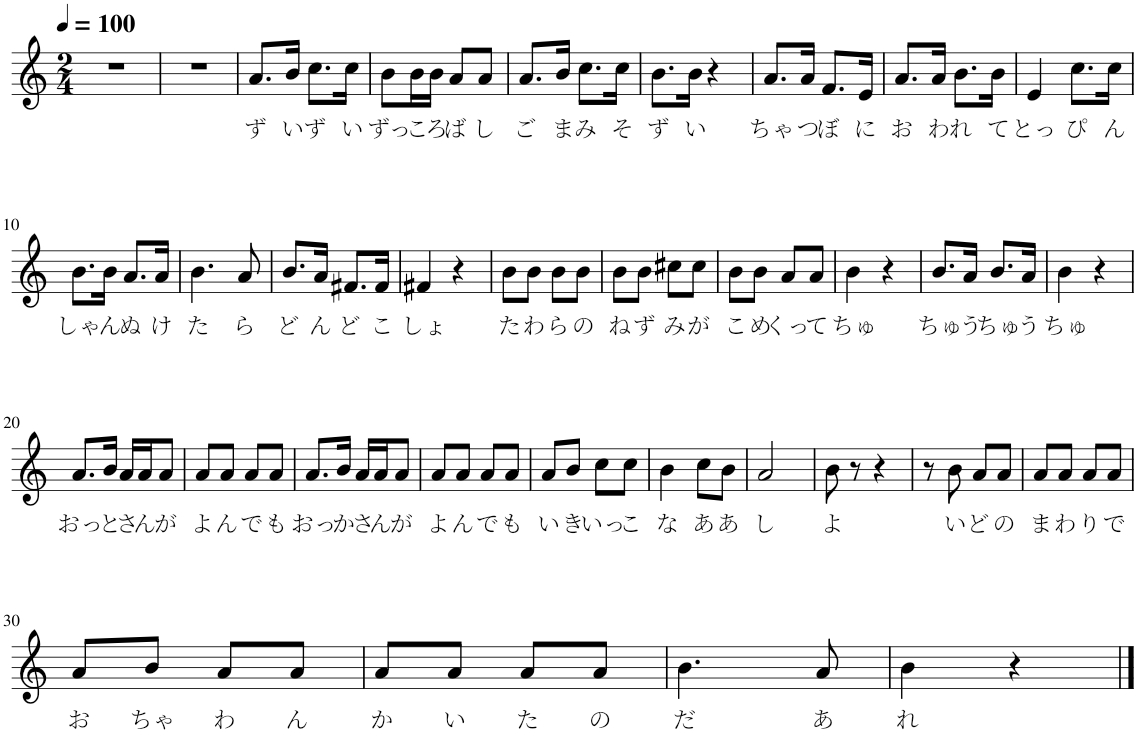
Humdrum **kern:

**kern	**text
*part1	*part1
*staff1	*staff1
*I"ピアノ	*
*clefG2	*
*k[]	*
*M2/4	*
*MM100	*
=1	=1
2r	.
=2	=2
2r	.
=3	=3
!	!LO:LY:b
8.a/L	ず
!	!LO:LY:b
16b/Jk	い
!	!LO:LY:b
8.cc\L	ず
!	!LO:LY:b
16cc\Jk	い
=4	=4
!	!LO:LY:b
8b\L	ずっ
!	!LO:LY:b
16b\L	こ
!	!LO:LY:b
16b\JJ	ろ
!	!LO:LY:b
8a/L	ば
!	!LO:LY:b
8a/J	し
=5	=5
!	!LO:LY:b
8.a/L	ご
!	!LO:LY:b
16b/Jk	ま
!	!LO:LY:b
8.cc\L	み
!	!LO:LY:b
16cc\Jk	そ
=6	=6
!	!LO:LY:b
8.b\L	ず
!	!LO:LY:b
16b\Jk	い
4r	.
=7	=7
!	!LO:LY:b
8.a/L	ちゃ
!	!LO:LY:b
16a/Jk	つ
!	!LO:LY:b
8.f/L	ぼ
!	!LO:LY:b
16e/Jk	に
=8	=8
!	!LO:LY:b
8.a/L	お
!	!LO:LY:b
16a/Jk	わ
!	!LO:LY:b
8.b\L	れ
!	!LO:LY:b
16b\Jk	て
=9	=9
!	!LO:LY:b
4e/	とっ
!	!LO:LY:b
8.cc\L	ぴ
!	!LO:LY:b
16cc\Jk	ん
!!LO:LB:g=z
=10	=10
!	!LO:LY:b
8.b\L	しゃ
!	!LO:LY:b
16b\Jk	ん
!	!LO:LY:b
8.a/L	ぬ
!	!LO:LY:b
16a/Jk	け
=11	=11
!	!LO:LY:b
4.b\	た
!	!LO:LY:b
8a/	ら
=12	=12
!	!LO:LY:b
8.b/L	ど
!	!LO:LY:b
16a/Jk	ん
!	!LO:LY:b
8.f#X/L	ど
!	!LO:LY:b
16f#/Jk	こ
=13	=13
!	!LO:LY:b
4f#X/	しょ
4r	.
=14	=14
!	!LO:LY:b
8b\L	た
!	!LO:LY:b
8b\J	わ
!	!LO:LY:b
8b\L	ら
!	!LO:LY:b
8b\J	の
=15	=15
!	!LO:LY:b
8b\L	ね
!	!LO:LY:b
8b\J	ず
!	!LO:LY:b
8cc#X\L	み
!	!LO:LY:b
8cc#\J	が
=16	=16
!	!LO:LY:b
8b\L	こ
!	!LO:LY:b
8b\J	め
!	!LO:LY:b
8a/L	くっ
!	!LO:LY:b
8a/J	て
=17	=17
!	!LO:LY:b
4b\	ちゅ
4r	.
=18	=18
!	!LO:LY:b
8.b/L	ちゅ
!	!LO:LY:b
16a/Jk	う
!	!LO:LY:b
8.b/L	ちゅ
!	!LO:LY:b
16a/Jk	う
=19	=19
!	!LO:LY:b
4b\	ちゅ
4r	.
!!LO:LB:g=z
=20	=20
!	!LO:LY:b
8.a/L	おっ
!	!LO:LY:b
16b/Jk	と
!	!LO:LY:b
16a/LL	さ
!	!LO:LY:b
16a/J	ん
!	!LO:LY:b
8a/J	が
=21	=21
!	!LO:LY:b
8a/L	よ
!	!LO:LY:b
8a/J	ん
!	!LO:LY:b
8a/L	で
!	!LO:LY:b
8a/J	も
=22	=22
!	!LO:LY:b
8.a/L	おっ
!	!LO:LY:b
16b/Jk	か
!	!LO:LY:b
16a/LL	さ
!	!LO:LY:b
16a/J	ん
!	!LO:LY:b
8a/J	が
=23	=23
!	!LO:LY:b
8a/L	よ
!	!LO:LY:b
8a/J	ん
!	!LO:LY:b
8a/L	で
!	!LO:LY:b
8a/J	も
=24	=24
!	!LO:LY:b
8a/L	い
!	!LO:LY:b
8b/J	き
!	!LO:LY:b
8cc\L	いっ
!	!LO:LY:b
8cc\J	こ
=25	=25
!	!LO:LY:b
4b\	な
!	!LO:LY:b
8cc\L	あ
!	!LO:LY:b
8b\J	あ
=26	=26
!	!LO:LY:b
2a/	し
=27	=27
!	!LO:LY:b
8b\	よ
8r	.
4r	.
=28	=28
8r	.
!	!LO:LY:b
8b\	い
!	!LO:LY:b
8a/L	ど
!	!LO:LY:b
8a/J	の
=29	=29
!	!LO:LY:b
8a/L	ま
!	!LO:LY:b
8a/J	わ
!	!LO:LY:b
8a/L	り
!	!LO:LY:b
8a/J	で
!!LO:LB:g=z
=30	=30
!	!LO:LY:b
8a/L	お
!	!LO:LY:b
8b/J	ちゃ
!	!LO:LY:b
8a/L	わ
!	!LO:LY:b
8a/J	ん
=31	=31
!	!LO:LY:b
8a/L	か
!	!LO:LY:b
8a/J	い
!	!LO:LY:b
8a/L	た
!	!LO:LY:b
8a/J	の
=32	=32
!	!LO:LY:b
4.b\	だ
!	!LO:LY:b
8a/	あ
=33	=33
!	!LO:LY:b
4b\	れ
4r	.
==	==
*-	*-
